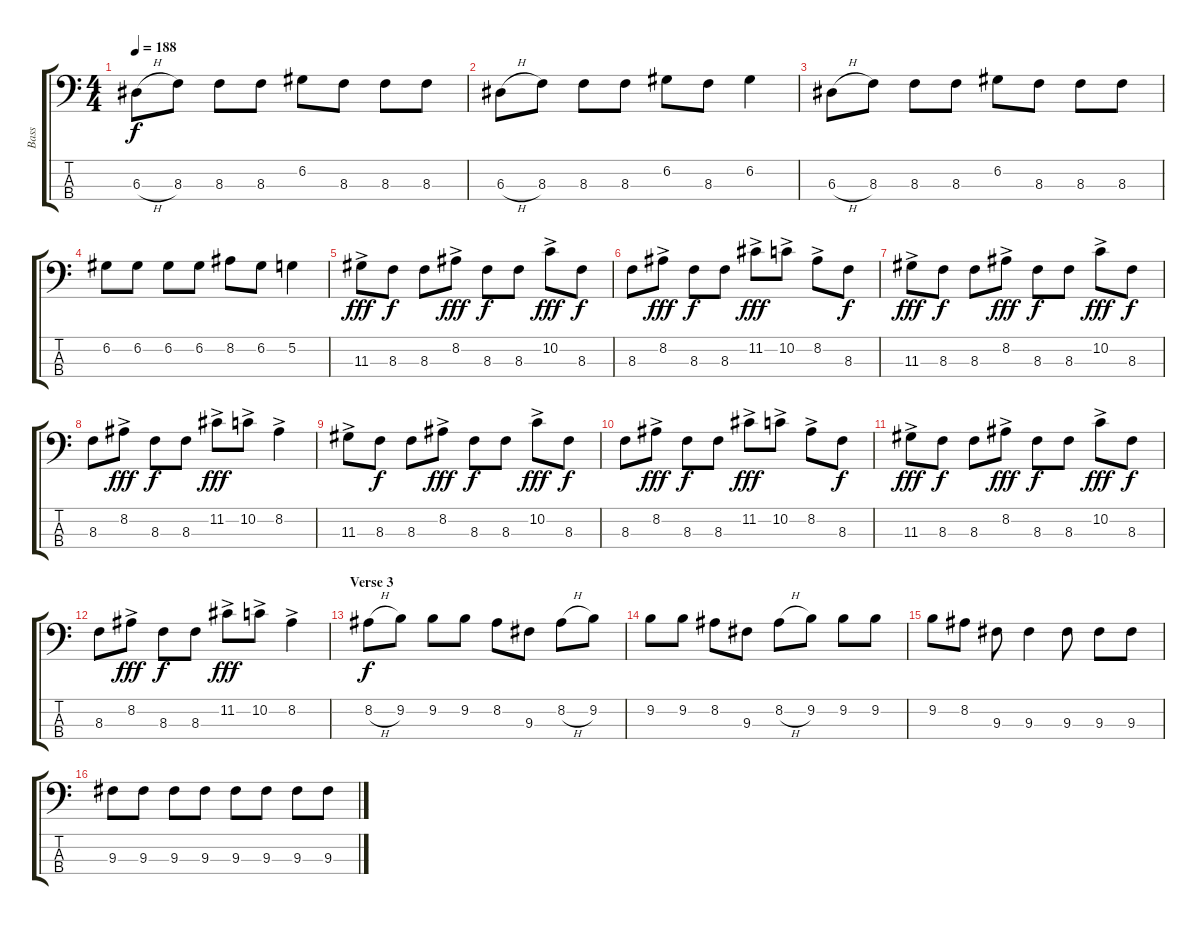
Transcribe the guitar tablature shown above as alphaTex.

\track ("Bass" "Bass") {instrument electricbassfinger}
\staff {score tabs}
\tuning (G2 D2 A1 E1) {hide}
\ts (4 4)
\tempo 188
\clef f4
\ks c
6.3{h}.8{dy f} 8.3.8 8.3.8 8.3.8 6.2.8 8.3.8 8.3.8 8.3.8 |
6.3{h}.8 8.3.8 8.3.8 8.3.8 6.2.8 8.3.8 6.2.4 |
6.3{h}.8 8.3.8 8.3.8 8.3.8 6.2.8 8.3.8 8.3.8 8.3.8 |
6.2.8 6.2.8 6.2.8 6.2.8 8.2.8 6.2.8 5.2.4 |
11.3{ac}.8{dy fff} 8.3.8{dy f} 8.3.8 8.2{ac}.8{dy fff} 8.3.8{dy f} 8.3.8 10.2{ac}.8{dy fff} 8.3.8{dy f} |
8.3.8 8.2{ac}.8{dy fff} 8.3.8{dy f} 8.3.8 11.2{ac}.8{dy fff} 10.2{ac}.8 8.2{ac}.8 8.3.8{dy f} |
11.3{ac}.8{dy fff} 8.3.8{dy f} 8.3.8 8.2{ac}.8{dy fff} 8.3.8{dy f} 8.3.8 10.2{ac}.8{dy fff} 8.3.8{dy f} |
8.3.8 8.2{ac}.8{dy fff} 8.3.8{dy f} 8.3.8 11.2{ac}.8{dy fff} 10.2{ac}.8 8.2{ac}.4 |
11.3{ac}.8 8.3.8{dy f} 8.3.8 8.2{ac}.8{dy fff} 8.3.8{dy f} 8.3.8 10.2{ac}.8{dy fff} 8.3.8{dy f} |
8.3.8 8.2{ac}.8{dy fff} 8.3.8{dy f} 8.3.8 11.2{ac}.8{dy fff} 10.2{ac}.8 8.2{ac}.8 8.3.8{dy f} |
11.3{ac}.8{dy fff} 8.3.8{dy f} 8.3.8 8.2{ac}.8{dy fff} 8.3.8{dy f} 8.3.8 10.2{ac}.8{dy fff} 8.3.8{dy f} |
8.3.8 8.2{ac}.8{dy fff} 8.3.8{dy f} 8.3.8 11.2{ac}.8{dy fff} 10.2{ac}.8 8.2{ac}.4 |
\section ("" "Verse 3")
8.2{h}.8{dy f} 9.2.8 9.2.8 9.2.8 8.2.8 9.3.8 8.2{h}.8 9.2.8 |
9.2.8 9.2.8 8.2.8 9.3.8 8.2{h}.8 9.2.8 9.2.8 9.2.8 |
9.2.8 8.2.8 9.3.8 9.3.4 9.3.8 9.3.8 9.3.8 |
9.3.8 9.3.8 9.3.8 9.3.8 9.3.8 9.3.8 9.3.8 9.3.8
